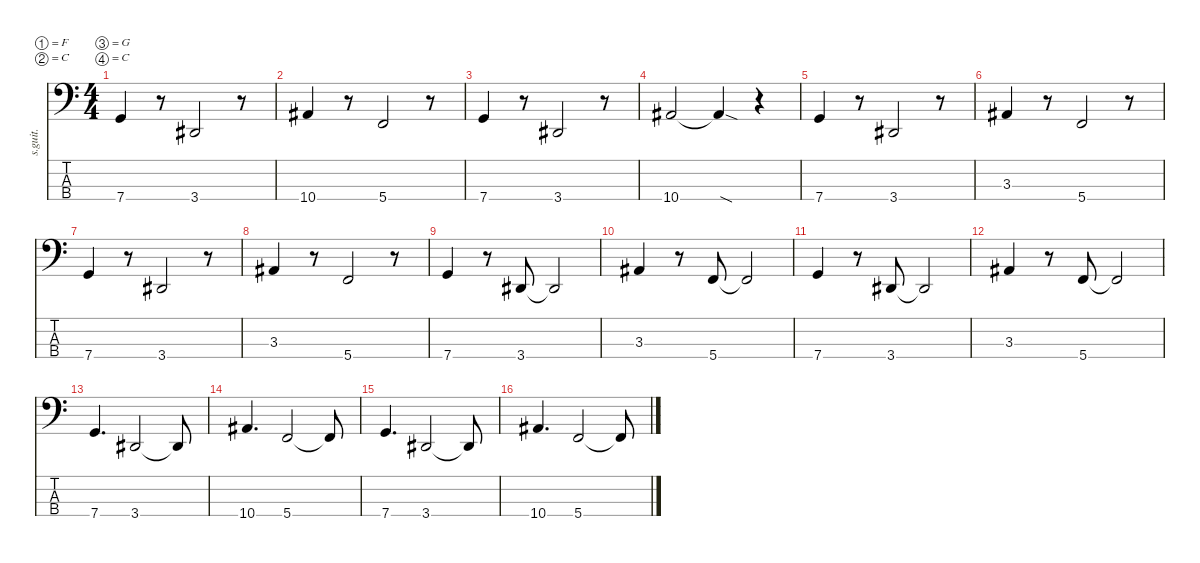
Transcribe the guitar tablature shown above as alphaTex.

\defaultSystemsLayout 4
\hideDynamics
\bracketExtendMode nobrackets
\track ("" "s.guit.") {instrument electricbassfinger}
\staff {score tabs}
\tuning (F2 C2 G1 C1)
\ts (4 4)
\beaming (8 2 2 2 2)
\tempo (95 hide)
\clef f4
\ks c
7.4.4{dy f instrument electricbassfinger} r.8 3.4{acc #}.2 r.8 |
10.4{acc #}.4 r.8 5.4.2 r.8 |
7.4.4 r.8 3.4{acc #}.2 r.8 |
10.4{acc #}.2 10.4{sod t acc #}.4 r.4 |
7.4.4 r.8 3.4{acc #}.2 r.8 |
3.3{acc #}.4 r.8 5.4.2 r.8 |
7.4.4 r.8 3.4{acc #}.2 r.8 |
3.3{acc #}.4 r.8 5.4.2 r.8 |
7.4.4 r.8 3.4{acc #}.8 3.4{t acc #}.2 |
3.3{acc #}.4 r.8 5.4.8 5.4{t}.2 |
7.4.4 r.8 3.4{acc #}.8 3.4{t acc #}.2 |
3.3{acc #}.4 r.8 5.4.8 5.4{t}.2 |
7.4.4{d} 3.4{acc #}.2 3.4{t acc #}.8 |
10.4{acc #}.4{d} 5.4.2 5.4{t}.8 |
7.4.4{d} 3.4{acc #}.2 3.4{t acc #}.8 |
10.4{acc #}.4{d} 5.4.2 5.4{t}.8
